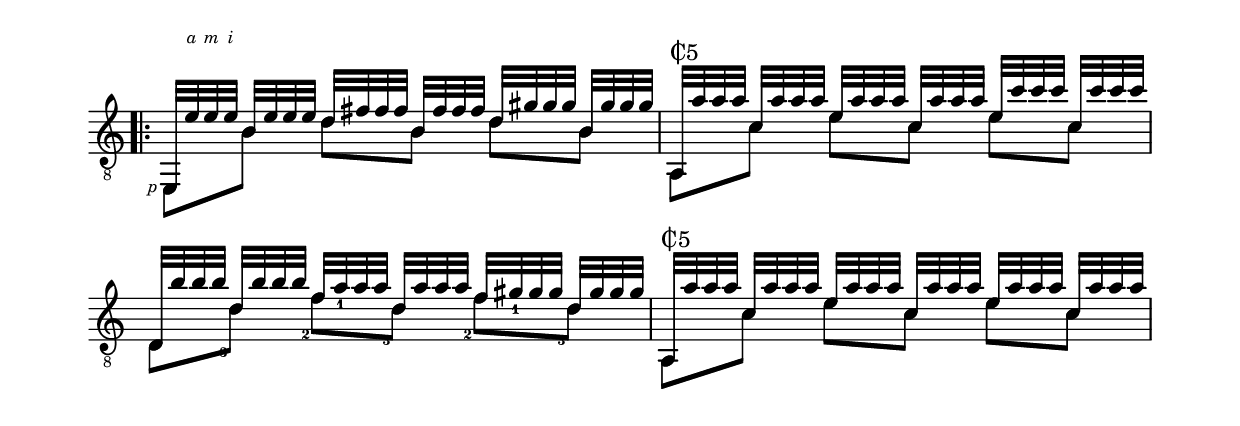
\version "2.17.2"

\paper {
  left-margin = 15 \mm
  right-margin = 15 \mm
  system-system-spacing #'basic-distance = 18
}

cv = \markup {
  \combine
  \override #'(thickness . 1.5)
  \translate #'(0.8 . -0.3)
  \draw-line #'(0 . 2.2)
  C5
}

#(define rhf rightHandFinger)

\new Staff <<
  \clef "G_8"
  \key a \minor
  \time 3/4
  \set Timing.beamExceptions = #'()
  \set Timing.baseMoment = #(ly:make-moment 1 8)
  \bar "|:"
  \new Voice \relative f, {
    \voiceOne
    \set Voice.beatStructure = #'(1 1 1 1 1 1)
    \set fingeringOrientations = #'(down)
    \set strokeFingerOrientations = #'(left)
    e32-\rhf #1
    \set strokeFingerOrientations = #'(up)
    \override StrokeFinger #'extra-offset = #'(0 . 3)
    e''-\rhf #4 e-\rhf #3 e-\rhf #2
    b e e e
    d fis fis fis
    b, fis' fis fis
    d gis gis gis
    b, gis' gis gis
    |
    a,,^\cv a'' a a
    c, a' a a
    e a a a
    c, a' a a
    e c' c c
    c, c' c c
    |
    d,, b'' b b
    d, b' b b
    f <a-1> a a
    d, a' a a
    f <gis-1> gis gis
    d gis gis gis
    |
    a,,^\cv a'' a a
    c, a' a a
    e a a a
    c, a' a a
    e a a a
    c, a' a a
  }
  \new Voice \relative f {
    \voiceTwo
    \set Voice.beatStructure = #'(2 2 2)
    \set fingeringOrientations = #'(down)
    \override Fingering #'extra-offset = #'(0 . 1)
    \override Fingering #'X-offset = #-1.2
    e,8 b'' d b d b
    a, c' e c e c
    d, <d'-3> <f-2> <d-3> <f-2> <d-3>
    a, c' e c e c
  }
>>

\layout {
  indent = 0
  \override Score.SpacingSpanner #'common-shortest-duration
  = #(ly:make-moment 1 16)

  \override Fingering #'font-size = #-6.5
  \override StrokeFinger #'font-size = #-2.5
  % i don't see why this shouldn't be default...
  \override Fingering #'staff-padding = #'()
  \override StrokeFinger #'staff-padding = #'()

  \override Staff.OctavateEight #'font-shape = #'roman
  \override Staff.OctavateEight #'font-size = #-3.3

  \context {
    \Staff
    \remove "Time_signature_engraver"
  }
  \context {
    \Score
    \remove "Bar_number_engraver"
  }
}
